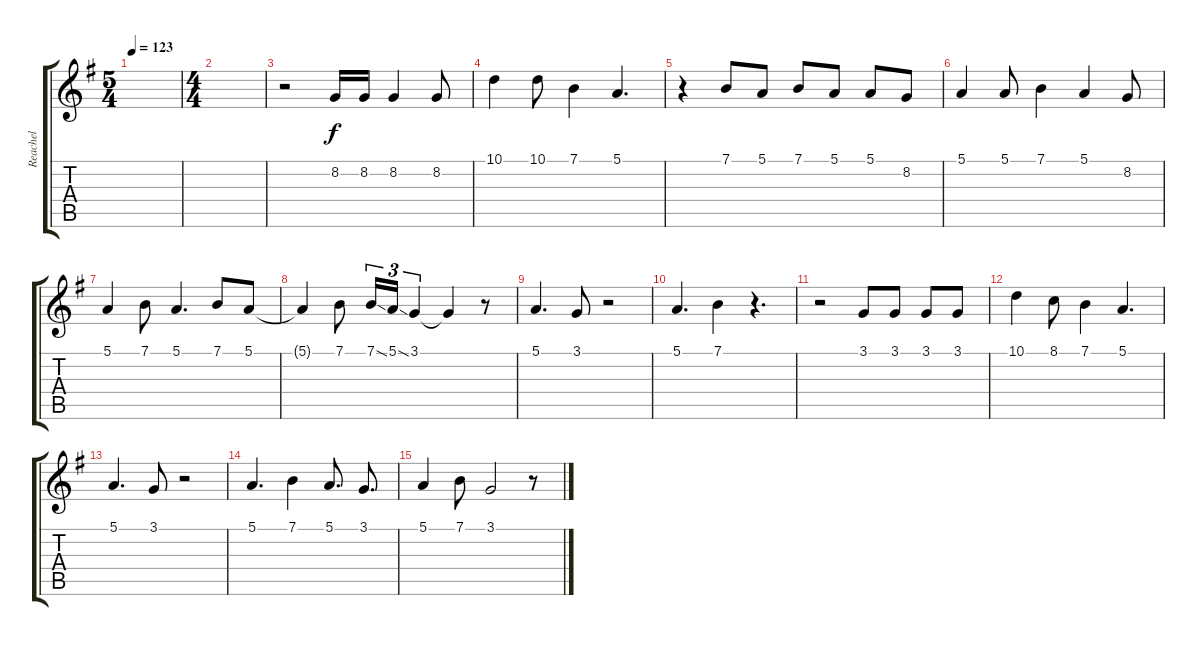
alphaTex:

\track ("Reachel" "Reachel") {instrument bassoon}
\staff {score tabs}
\tuning (E4 B3 G3 D3 A2 E2) {hide}
\ts (5 4)
\tempo 123
\clef g2
\ks g
|
\ts (4 4)
|
r.2 8.2.16 8.2.16 8.2.4 8.2.8 |
10.1.4 10.1.8 7.1.4 5.1.4{d} |
r.4 7.1.8 5.1.8 7.1.8 5.1.8 5.1.8 8.2.8 |
5.1.4 5.1.8 7.1.4 5.1.4 8.2.8 |
5.1.4 7.1.8 5.1.4{d} 7.1.8 5.1.8 |
5.1{t}.4 7.1.8 7.1{ss}.16{tu (3 2)} 5.1{ss}.16{tu (3 2)} 3.1.4{tu (3 2)} 3.1{t}.4 r.8 |
5.1.4{d} 3.1.8 r.2 |
5.1.4{d} 7.1.4 r.4{d} |
r.2 3.1.8 3.1.8 3.1.8 3.1.8 |
10.1.4 8.1.8 7.1.4 5.1.4{d} |
5.1.4{d} 3.1.8 r.2 |
5.1.4{d} 7.1.4 5.1.8{d} 3.1.8{d} |
5.1.4 7.1.8 3.1.2 r.8
